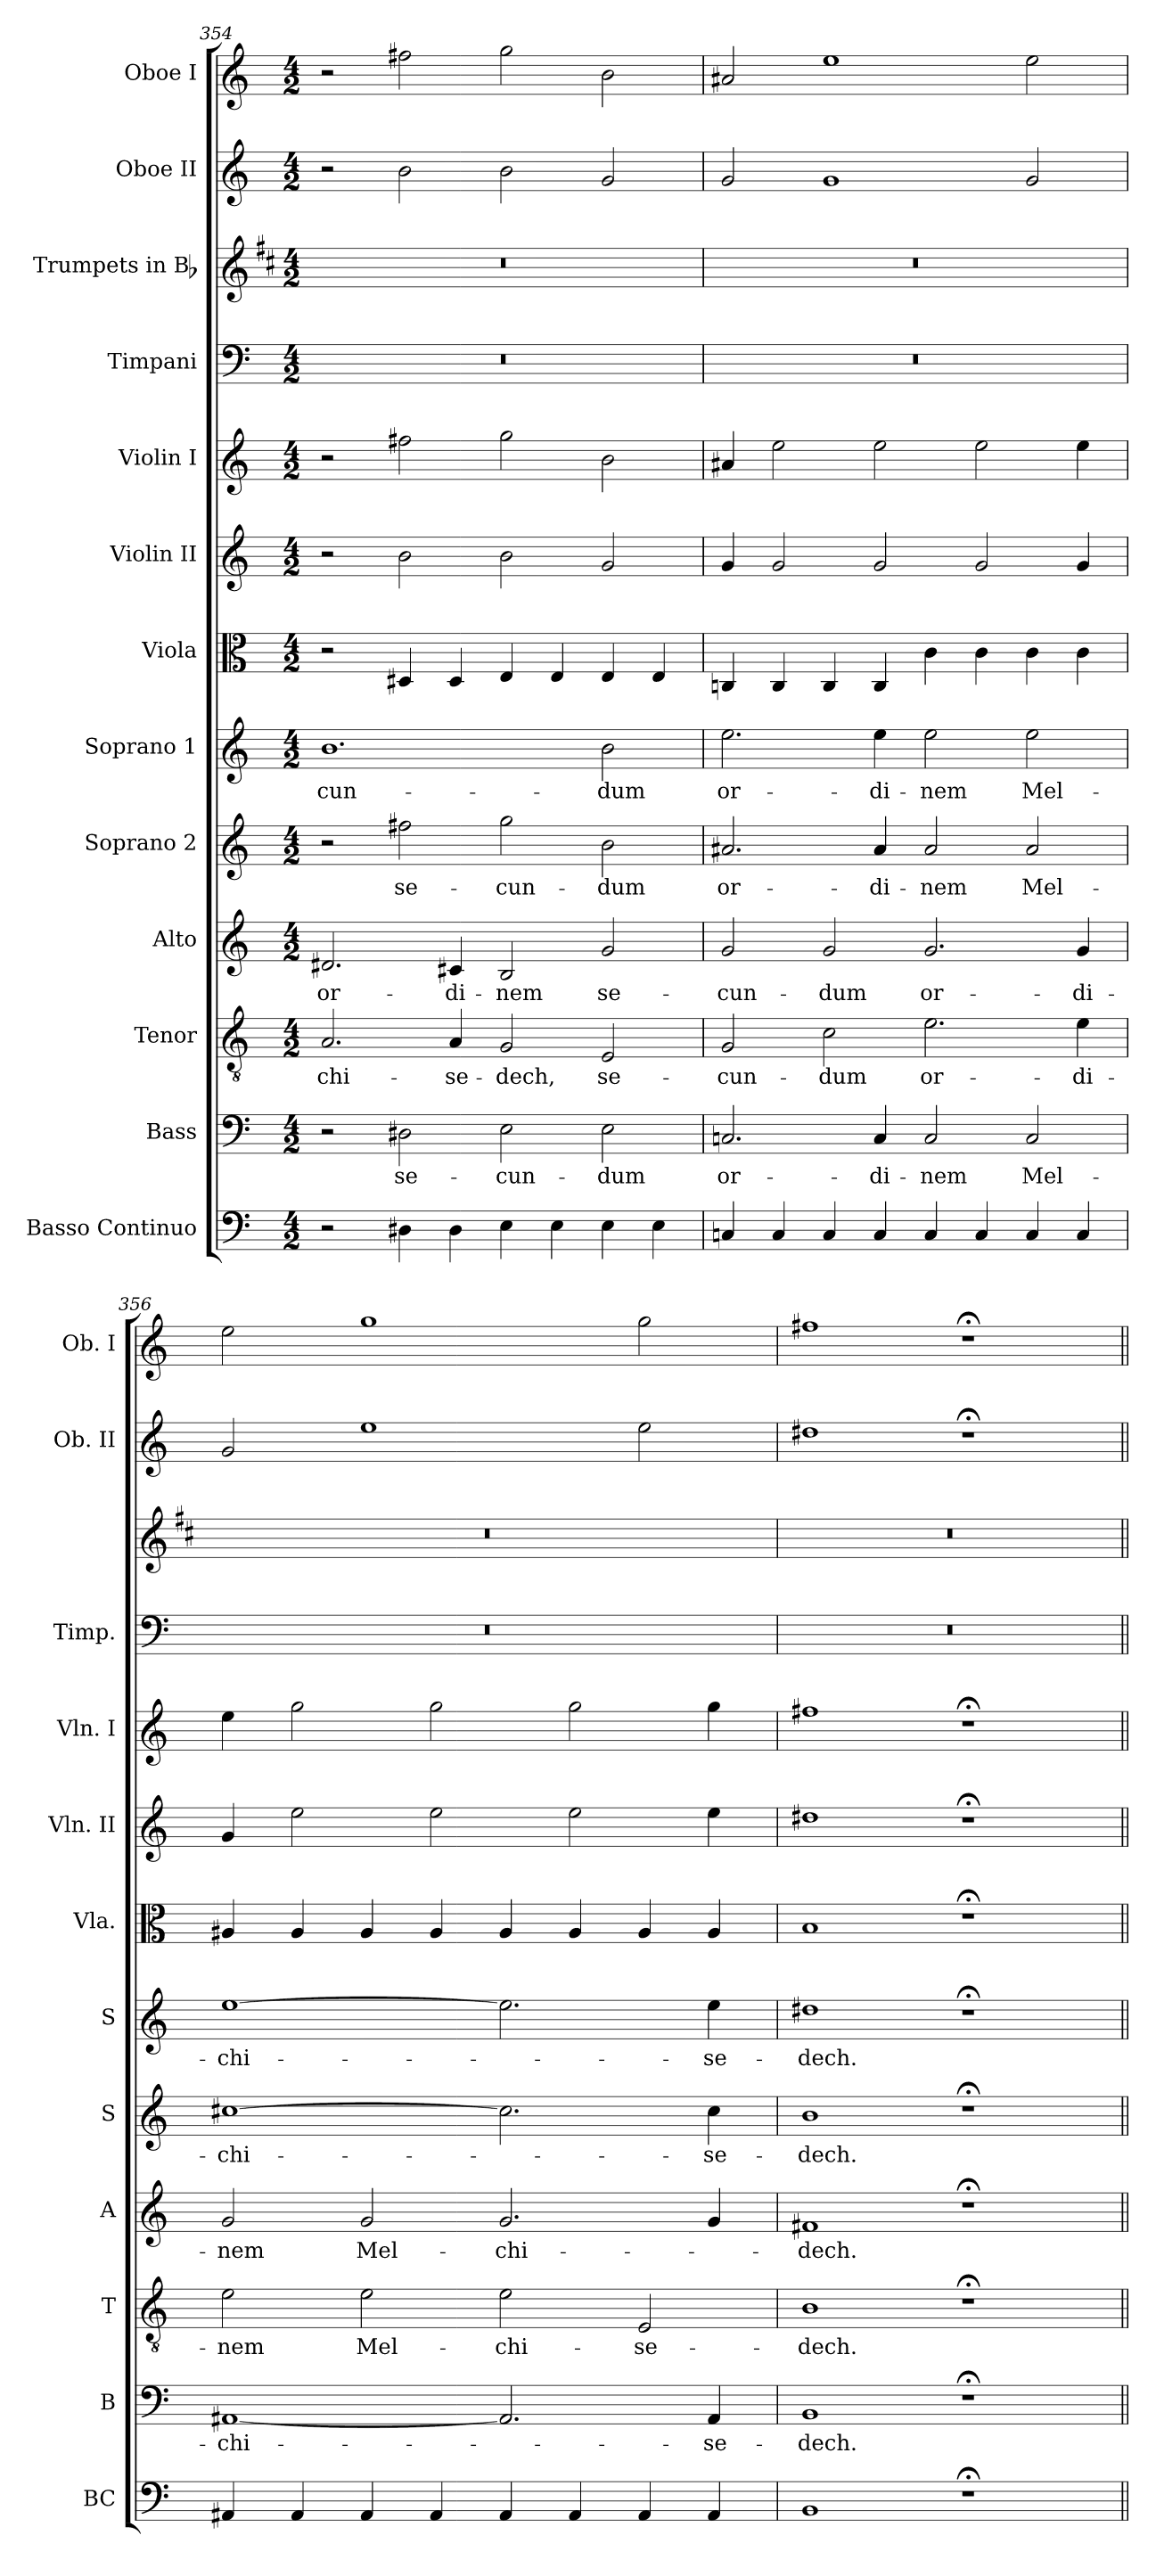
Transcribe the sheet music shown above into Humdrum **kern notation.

**kern	**kern	**text	**kern	**text	**kern	**text	**kern	**text	**kern	**text	**kern	**kern	**kern	**kern	**kern	**kern	**kern
*part13	*part12	*part12	*part11	*part11	*part10	*part10	*part9	*part9	*part8	*part8	*part7	*part6	*part5	*part4	*part3	*part2	*part1
*staff13	*staff12	*staff12	*staff11	*staff11	*staff10	*staff10	*staff9	*staff9	*staff8	*staff8	*staff7	*staff6	*staff5	*staff4	*staff3	*staff2	*staff1
*I"Basso Continuo	*I"Bass	*	*I"Tenor	*	*I"Alto	*	*I"Soprano 2	*	*I"Soprano 1	*	*I"Viola	*I"Violin II	*I"Violin I	*I"Timpani	*I"Trumpets in Bb	*I"Oboe II	*I"Oboe I
*I'BC	*I'B	*	*I'T	*	*I'A	*	*I'S	*	*I'S	*	*I'Vla.	*I'Vln. II	*I'Vln. I	*I'Timp.	*	*I'Ob. II	*I'Ob. I
*clefF4	*clefF4	*	*clefGv2	*	*clefG2	*	*clefG2	*	*clefG2	*	*clefC3	*clefG2	*clefG2	*clefF4	*clefG2	*clefG2	*clefG2
*	*	*	*	*	*	*	*	*	*	*	*	*	*	*	*ITrd1c2	*	*
*k[]	*k[]	*	*k[]	*	*k[]	*	*k[]	*	*k[]	*	*k[]	*k[]	*k[]	*k[]	*k[]	*k[]	*k[]
*C:	*C:	*	*C:	*	*C:	*	*C:	*	*C:	*	*C:	*C:	*C:	*C:	*C:	*C:	*C:
*M4/2	*M4/2	*	*M4/2	*	*M4/2	*	*M4/2	*	*M4/2	*	*M4/2	*M4/2	*M4/2	*M4/2	*M4/2	*M4/2	*M4/2
=354	=354	=354	=354	=354	=354	=354	=354	=354	=354	=354	=354	=354	=354	=354	=354	=354	=354
!	!	!	!	!LO:LY:b	!	!LO:LY:b	!	!	!	!LO:LY:b	!	!	!	!	!	!	!
2r	2r	.	2.A/	-chi-	2.d#X/	or-	2r	.	1.b	-cun-	2r	2r	2r	0r	0r	2r	2r
!	!	!LO:LY:b	!	!	!	!	!	!LO:LY:b	!	!	!	!	!	!	!	!	!
4D#X\	2D#X\	se-	.	.	.	.	2ff#X\	se-	.	.	4D#X/	2b\	2ff#X\	.	.	2b\	2ff#X\
!	!	!	!	!LO:LY:b	!	!LO:LY:b	!	!	!	!	!	!	!	!	!	!	!
4D#\	.	.	4A/	-se-	4c#X/	-di-	.	.	.	.	4D#/	.	.	.	.	.	.
!	!	!LO:LY:b	!	!LO:LY:b	!	!LO:LY:b	!	!LO:LY:b	!	!	!	!	!	!	!	!	!
4E\	2E\	-cun-	2G/	-dech,	2B/	-nem	2gg\	-cun-	.	.	4E/	2b\	2gg\	.	.	2b\	2gg\
4E\	.	.	.	.	.	.	.	.	.	.	4E/	.	.	.	.	.	.
!	!	!LO:LY:b	!	!LO:LY:b	!	!LO:LY:b	!	!LO:LY:b	!	!LO:LY:b	!	!	!	!	!	!	!
4E\	2E\	-dum	2E/	se-	2g/	se-	2b\	-dum	2b\	-dum	4E/	2g/	2b\	.	.	2g/	2b\
4E\	.	.	.	.	.	.	.	.	.	.	4E/	.	.	.	.	.	.
=355	=355	=355	=355	=355	=355	=355	=355	=355	=355	=355	=355	=355	=355	=355	=355	=355	=355
!	!	!LO:LY:b	!	!LO:LY:b	!	!LO:LY:b	!	!LO:LY:b	!	!LO:LY:b	!	!	!	!	!	!	!
4Cn/	2.Cn/	or-	2G/	-cun-	2g/	-cun-	2.a#X/	or-	2.ee\	or-	4Cn/	4g/	4a#X/	0r	0r	2g/	2a#X/
4C/	.	.	.	.	.	.	.	.	.	.	4C/	2g/	2ee\	.	.	.	.
!	!	!	!	!LO:LY:b	!	!LO:LY:b	!	!	!	!	!	!	!	!	!	!	!
4C/	.	.	2c\	-dum	2g/	-dum	.	.	.	.	4C/	.	.	.	.	1g	1ee
!	!	!LO:LY:b	!	!	!	!	!	!LO:LY:b	!	!LO:LY:b	!	!	!	!	!	!	!
4C/	4C/	-di-	.	.	.	.	4a#/	-di-	4ee\	-di-	4C/	2g/	2ee\	.	.	.	.
!	!	!LO:LY:b	!	!LO:LY:b	!	!LO:LY:b	!	!LO:LY:b	!	!LO:LY:b	!	!	!	!	!	!	!
4C/	2C/	-nem	2.e\	or-	2.g/	or-	2a#/	-nem	2ee\	-nem	4c\	.	.	.	.	.	.
4C/	.	.	.	.	.	.	.	.	.	.	4c\	2g/	2ee\	.	.	.	.
!	!	!LO:LY:b	!	!	!	!	!	!LO:LY:b	!	!LO:LY:b	!	!	!	!	!	!	!
4C/	2C/	Mel-	.	.	.	.	2a#/	Mel-	2ee\	Mel-	4c\	.	.	.	.	2g/	2ee\
!	!	!	!	!LO:LY:b	!	!LO:LY:b	!	!	!	!	!	!	!	!	!	!	!
4C/	.	.	4e\	-di-	4g/	-di-	.	.	.	.	4c\	4g/	4ee\	.	.	.	.
=356	=356	=356	=356	=356	=356	=356	=356	=356	=356	=356	=356	=356	=356	=356	=356	=356	=356
!	!	!LO:LY:b	!	!LO:LY:b	!	!LO:LY:b	!	!LO:LY:b	!	!LO:LY:b	!	!	!	!	!	!	!
4AA#X/	[1AA#X	-chi-	2e\	-nem	2g/	-nem	[1cc#X	-chi-	[1ee	-chi-	4A#X/	4g/	4ee\	0r	0r	2g/	2ee\
4AA#/	.	.	.	.	.	.	.	.	.	.	4A#/	2ee\	2gg\	.	.	.	.
!	!	!	!	!LO:LY:b	!	!LO:LY:b	!	!	!	!	!	!	!	!	!	!	!
4AA#/	.	.	2e\	Mel-	2g/	Mel-	.	.	.	.	4A#/	.	.	.	.	1ee	1gg
4AA#/	.	.	.	.	.	.	.	.	.	.	4A#/	2ee\	2gg\	.	.	.	.
!	!	!	!	!LO:LY:b	!	!LO:LY:b	!	!	!	!	!	!	!	!	!	!	!
4AA#/	2.AA#/]	.	2e\	-chi-	2.g/	-chi-	2.cc#\]	.	2.ee\]	.	4A#/	.	.	.	.	.	.
4AA#/	.	.	.	.	.	.	.	.	.	.	4A#/	2ee\	2gg\	.	.	.	.
!	!	!	!	!LO:LY:b	!	!	!	!	!	!	!	!	!	!	!	!	!
4AA#/	.	.	2E/	-se-	.	.	.	.	.	.	4A#/	.	.	.	.	2ee\	2gg\
!	!	!LO:LY:b	!	!	!	!	!	!LO:LY:b	!	!LO:LY:b	!	!	!	!	!	!	!
4AA#/	4AA#/	-se-	.	.	4g/	.	4cc#\	-se-	4ee\	-se-	4A#/	4ee\	4gg\	.	.	.	.
!!LO:PB:g=z
=357	=357	=357	=357	=357	=357	=357	=357	=357	=357	=357	=357	=357	=357	=357	=357	=357	=357
!	!	!LO:LY:b	!	!LO:LY:b	!	!LO:LY:b	!	!LO:LY:b	!	!LO:LY:b	!	!	!	!	!	!	!
1BB	1BB	-dech.	1B	-dech.	1f#X	-dech.	1b	-dech.	1dd#X	-dech.	1B	1dd#X	1ff#X	0r	0r	1dd#X	1ff#X
1r;<	1r;<	.	1r;<	.	1r;<	.	1r;<	.	1r;<	.	1r;<	1r;<	1r;<	.	.	1r;<	1r;<
=||	=||	=||	=||	=||	=||	=||	=||	=||	=||	=||	=||	=||	=||	=||	=||	=||	=||
*-	*-	*-	*-	*-	*-	*-	*-	*-	*-	*-	*-	*-	*-	*-	*-	*-	*-
